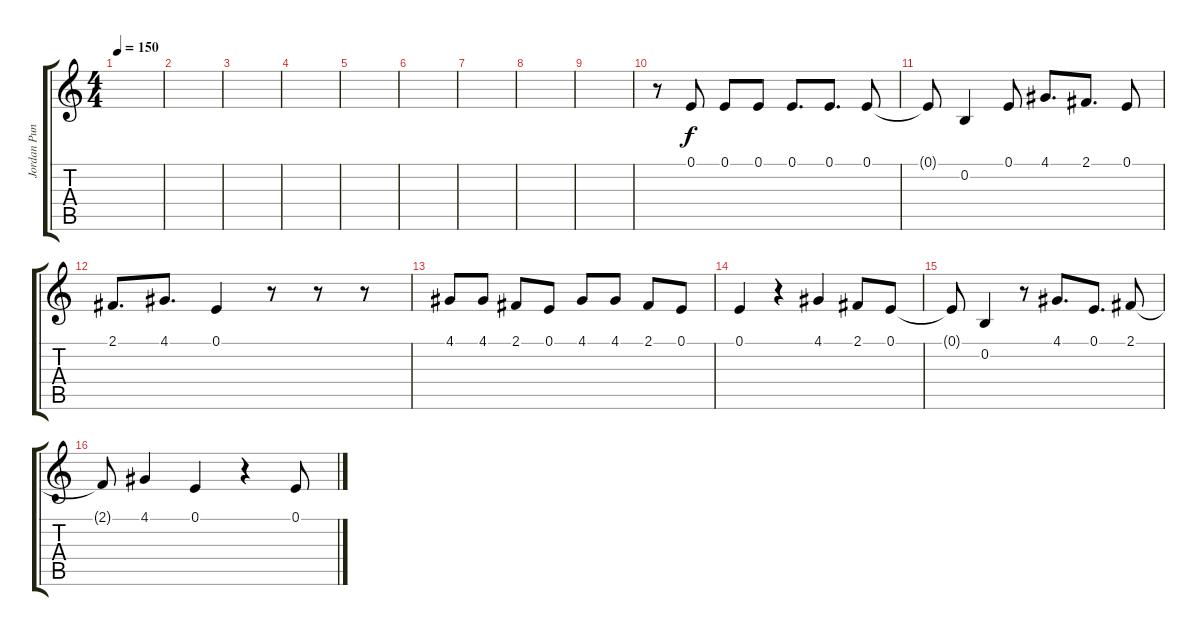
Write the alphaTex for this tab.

\track ("Jordan Pundik - Vocals" "Jordan Pun") {instrument oboe}
\staff {score tabs}
\tuning (E4 B3 G3 D3 A2 E2) {hide}
\ts (4 4)
\tempo 150
\clef g2
\ks c
|
|
|
|
|
|
|
|
|
r.8 0.1.8 0.1.8 0.1.8 0.1.8{d} 0.1.8{d} 0.1.8 |
0.1{t}.8 0.2.4 0.1.8 4.1.8{d} 2.1.8{d} 0.1.8 |
2.1.8{d} 4.1.8{d} 0.1.4 r.8 r.8 r.8 |
4.1.8 4.1.8 2.1.8 0.1.8 4.1.8 4.1.8 2.1.8 0.1.8 |
0.1.4 r.4 4.1.4 2.1.8 0.1.8 |
0.1{t}.8 0.2.4 r.8 4.1.8{d} 0.1.8{d} 2.1.8 |
2.1{t}.8 4.1.4 0.1.4 r.4 0.1.8
